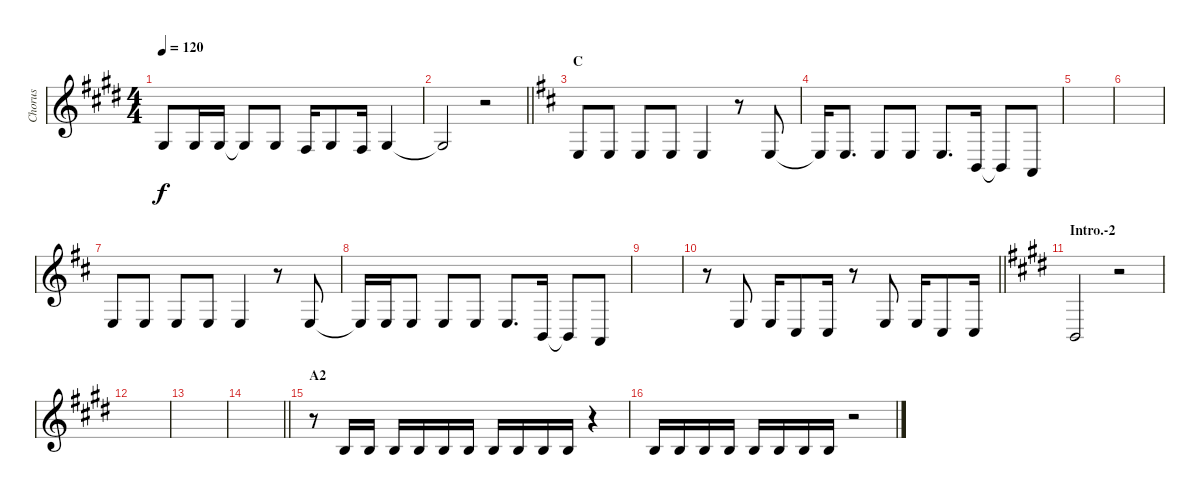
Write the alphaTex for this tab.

\track ("Chorus" "Chorus") {instrument violin}
\staff {score}
\tuning (E4 B3 G3 D3 A2 E2) {hide}
\ts (4 4)
\tempo 120
\clef g2
\ks e
1.3.8{dy f} 1.3.16 1.3.16 1.3{t}.8 1.3.8 4.4.16 1.3.8 4.4.16 1.3.4 |
\barLineRight lightlight
1.3{t}.2 r.2 |
\section ("" "C")
\ks d
2.4.8 2.4.8 2.4.8 2.4.8 2.4.4 r.8 2.4.8 |
2.4{t}.16 2.4.8{d} 2.4.8 2.4.8 2.4.8{d} 2.5.16 2.5{t}.8 0.5.8 |
|
|
2.4.8 2.4.8 2.4.8 2.4.8 2.4.4 r.8 2.4.8 |
2.4{t}.16 2.4.16 2.4.8 2.4.8 2.4.8 2.4.8{d} 2.5.16 2.5{t}.8 0.5.8 |
|
\barLineRight lightlight
r.8 2.4.8 2.4.16 4.5.8 4.5.16 r.8 2.4.8 2.4.16 4.5.8 4.5.16 |
\section ("" "Intro.-2")
\ks e
2.5.2 r.2 |
|
|
\barLineRight lightlight
|
\section ("" "A2")
r.8 0.2.16 0.2.16 0.2.16 0.2.16 0.2.16 0.2.16 0.2.16 0.2.16 0.2.16 0.2.16 r.4 |
0.2.16 0.2.16 0.2.16 0.2.16 0.2.16 0.2.16 0.2.16 0.2.16 r.2
